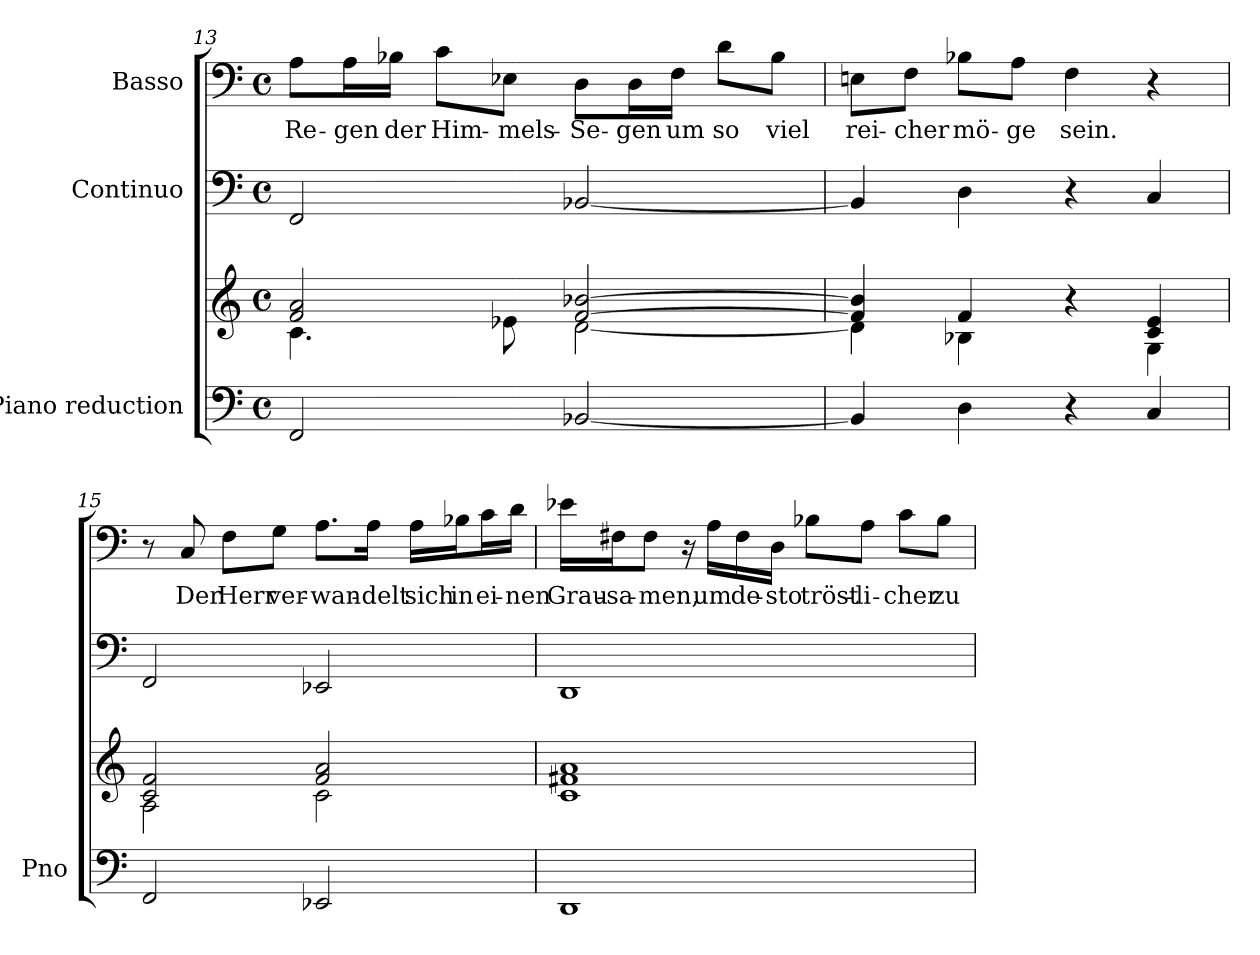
**kern	**kern	**kern	**kern	**text
*part3	*part3	*part2	*part1	*part1
*staff4	*staff3	*staff2	*staff1	*staff1
*I"Piano reduction	*	*I"Continuo	*I"Basso	*
*I'Pno	*	*	*	*
*clefF4	*clefG2	*clefF4	*clefF4	*
*k[]	*k[]	*k[]	*k[]	*
*M4/4	*M4/4	*M4/4	*M4/4	*
*met(c)	*met(c)	*met(c)	*met(c)	*
=13	=13	=13	=13	=13
*	*^	*	*	*
!	!	!	!	!	!LO:LY:b
2FF/	2f/ 2a/	4.c\	2FF/	8A\L	Re-
!	!	!	!	!	!LO:LY:b
.	.	.	.	16A\L	-gen
!	!	!	!	!	!LO:LY:b
.	.	.	.	16B-X\JJ	der
!	!	!	!	!	!LO:LY:b
.	.	.	.	8c\L	Him-
!	!	!	!	!	!LO:LY:b
.	.	8e-X\	.	8E-X\J	-mels-
!	!	!	!	!	!LO:LY:b
[2BB-X/	[2f/ [2b-X/	[2d\	[2BB-X/	8D\L	-Se-
!	!	!	!	!	!LO:LY:b
.	.	.	.	16D\L	-gen
!	!	!	!	!	!LO:LY:b
.	.	.	.	16F\JJ	um
!	!	!	!	!	!LO:LY:b
.	.	.	.	8d\L	so
!	!	!	!	!	!LO:LY:b
.	.	.	.	8B-\J	viel
=14	=14	=14	=14	=14	=14
!	!	!	!	!	!LO:LY:b
4BB-/]	4f/] 4b-/]	4d\]	4BB-/]	8En\L	rei-
!	!	!	!	!	!LO:LY:b
.	.	.	.	8F\J	-cher
!	!	!	!	!	!LO:LY:b
4D\	4f/	4B-X\	4D\	8B-X\L	mö-
!	!	!	!	!	!LO:LY:b
.	.	.	.	8A\J	-ge
!	!	!	!	!	!LO:LY:b
4r	4r	4ryy	4r	4F\	sein.
4C/	4c/ 4e/	4G\	4C/	4r	.
!!LO:PB:g=z
=15	=15	=15	=15	=15	=15
2FF/	2c/ 2f/	2A\	2FF/	8r	.
!	!	!	!	!	!LO:LY:b
.	.	.	.	8C/	Der
!	!	!	!	!	!LO:LY:b
.	.	.	.	8F\L	Herr
!	!	!	!	!	!LO:LY:b
.	.	.	.	8G\J	ver-
!	!	!	!	!	!LO:LY:b
2EE-X/	2f/ 2a/	2c\	2EE-X/	8.A\L	-wan-
!	!	!	!	!	!LO:LY:b
.	.	.	.	16A\Jk	-delt
!	!	!	!	!	!LO:LY:b
.	.	.	.	16A\LL	sich
!	!	!	!	!	!LO:LY:b
.	.	.	.	16B-X\J	in
!	!	!	!	!	!LO:LY:b
.	.	.	.	16c\L	ei-
!	!	!	!	!	!LO:LY:b
.	.	.	.	16d\JJ	-nen
*	*v	*v	*	*	*
=16	=16	=16	=16	=16
!	!	!	!	!LO:LY:b
1DD	1c 1f#X 1a	1DD	16e-X\LL	Grau-
!	!	!	!	!LO:LY:b
.	.	.	16F#X\J	-sa-
!	!	!	!	!LO:LY:b
.	.	.	8F#\J	-men,
.	.	.	16r	.
!	!	!	!	!LO:LY:b
.	.	.	16A\LL	um
!	!	!	!	!LO:LY:b
.	.	.	16F#\	de-
!	!	!	!	!LO:LY:b
.	.	.	16D\JJ	-sto
!	!	!	!	!LO:LY:b
.	.	.	8B-X\L	tröst-
!	!	!	!	!LO:LY:b
.	.	.	8A\J	-li-
!	!	!	!	!LO:LY:b
.	.	.	8c\L	-cher
!	!	!	!	!LO:LY:b
.	.	.	8B-\J	zu
=	=	=	=	=
*-	*-	*-	*-	*-
